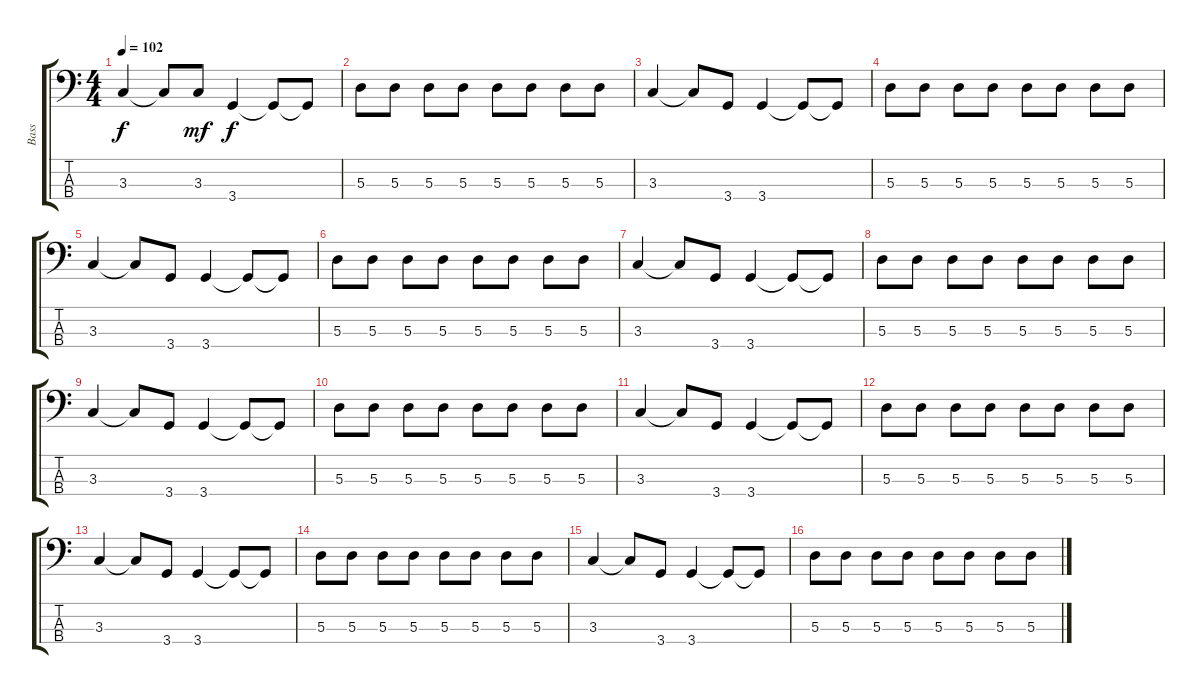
\track ("Bass" "Bass") {instrument electricbassfinger}
\staff {score tabs}
\tuning (G2 D2 A1 E1) {hide}
\ts (4 4)
\tempo 102
\clef f4
\ks c
3.3.4{dy f} 3.3{t}.8 3.3.8{dy mf} 3.4.4{dy f} 3.4{t}.8 3.4{t}.8 |
5.3.8 5.3.8 5.3.8 5.3.8 5.3.8 5.3.8 5.3.8 5.3.8 |
3.3.4 3.3{t}.8 3.4.8 3.4.4 3.4{t}.8 3.4{t}.8 |
5.3.8 5.3.8 5.3.8 5.3.8 5.3.8 5.3.8 5.3.8 5.3.8 |
3.3.4 3.3{t}.8 3.4.8 3.4.4 3.4{t}.8 3.4{t}.8 |
5.3.8 5.3.8 5.3.8 5.3.8 5.3.8 5.3.8 5.3.8 5.3.8 |
3.3.4 3.3{t}.8 3.4.8 3.4.4 3.4{t}.8 3.4{t}.8 |
5.3.8 5.3.8 5.3.8 5.3.8 5.3.8 5.3.8 5.3.8 5.3.8 |
3.3.4 3.3{t}.8 3.4.8 3.4.4 3.4{t}.8 3.4{t}.8 |
5.3.8 5.3.8 5.3.8 5.3.8 5.3.8 5.3.8 5.3.8 5.3.8 |
3.3.4 3.3{t}.8 3.4.8 3.4.4 3.4{t}.8 3.4{t}.8 |
5.3.8 5.3.8 5.3.8 5.3.8 5.3.8 5.3.8 5.3.8 5.3.8 |
3.3.4 3.3{t}.8 3.4.8 3.4.4 3.4{t}.8 3.4{t}.8 |
5.3.8 5.3.8 5.3.8 5.3.8 5.3.8 5.3.8 5.3.8 5.3.8 |
3.3.4 3.3{t}.8 3.4.8 3.4.4 3.4{t}.8 3.4{t}.8 |
5.3.8 5.3.8 5.3.8 5.3.8 5.3.8 5.3.8 5.3.8 5.3.8
